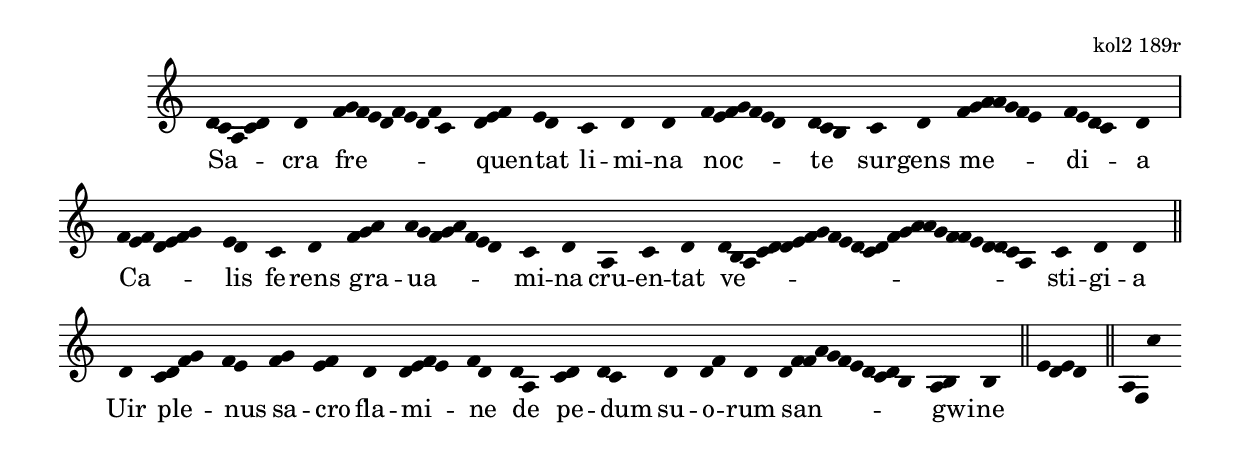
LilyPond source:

\version "2.19.32"

\include "../lib/synopsis.ily"

\score {
  \transpose c c' {
    \plainchant
    \melisma { d c a, c d } d \bar "" \melisma { f g f e d f e d f c } \melisma { d e f } \melisma { e d } \bar "" c d d \bar "" \melisma { f e f g f e d } \melisma { d c b, } \bar "" c d \bar "" \melisma { f g a a g f e } \melisma { f e d c } d \bar "|" \melisma { f e f d e f g } \melisma { e d } \bar "" c d \bar "" \melisma { f g a } \melisma { a g f g a f e d } c d \bar "" a, c d \bar "" \melisma { d b, a, c d d e f g f e d c d f g a a g f f e d d c a, } c d d \bar "||" d \bar "" \melisma { c d f g } \melisma { f e } \bar "" \melisma { f g } \melisma { e f } \bar "" d \melisma { d e f e } \melisma { f d } \bar "" \melisma { d a, } \bar "" \melisma { c d } \melisma { d c } \bar "" d \melisma { d f } d \melisma { d f f a g f e d c d b, } \melisma { a, b, } b, \bar "||" \melisma { e d e d } \bar "||" \melisma { a, f, c' }
  }
  \addlyrics {
    Sa -- cra fre -- quen -- tat li -- mi -- na noc -- te sur -- gens me -- di -- a Ca -- lis fe -- rens gra -- ua -- mi -- na cru -- en -- tat ve -- sti -- gi -- a Uir ple -- nus sa -- cro fla -- mi -- ne de pe -- dum su -- o -- rum san -- gwi -- ne --   --
  }
  \header {
    fontes = "kol2 189r"
  }
}
